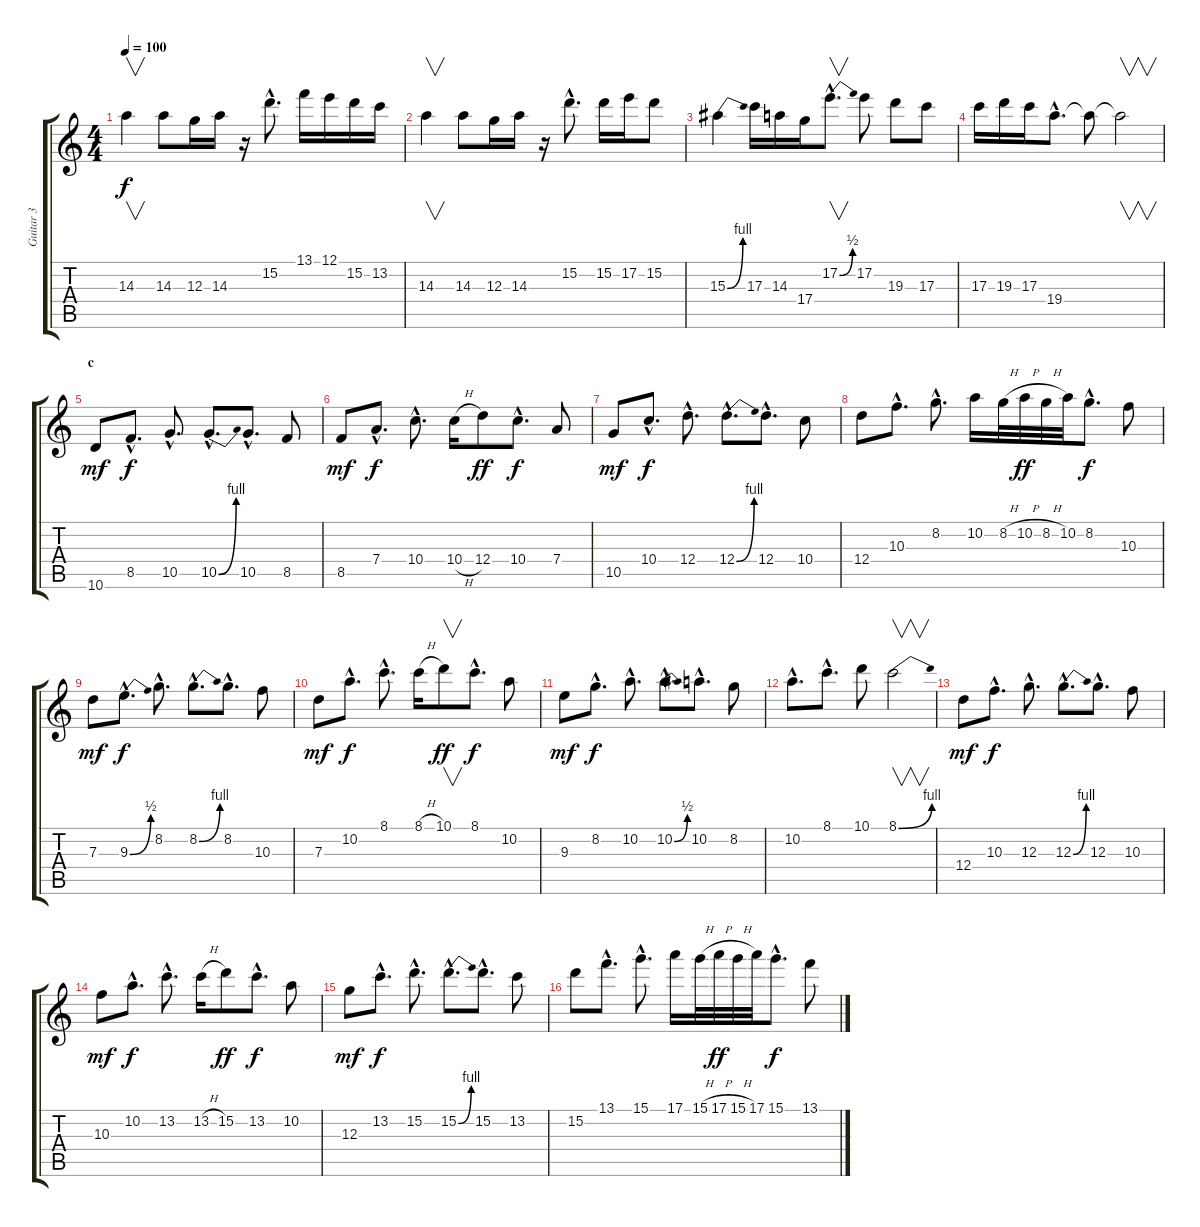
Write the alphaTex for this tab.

\track ("Guitar 3" "Guitar 3") {instrument distortionguitar}
\staff {score tabs}
\tuning (E4 B3 G3 D3 A2 E2) {hide}
\ts (4 4)
\tempo 100
\clef g2
\ks c
14.3.4{v dy f} 14.3.8 12.3.16 14.3.16 r.16 15.2{hac}.8{d} 13.1.16 12.1.16 15.2.16 13.2.16 |
14.3.4{v} 14.3.8 12.3.16 14.3.16 r.16 15.2{hac}.8{d} 15.2.16 17.2.16 15.2.8 |
15.3{be (bend 0 0 60 4)}.4 17.3.16 14.3.16 17.4.16 17.2{be (bend 0 0 60 2) hac}.8{v d} 17.2.8 19.3.8 17.3.8 |
17.3.16 19.3.16 17.3.16 19.4{hac}.8{d} 19.4{t}.8 19.4{t}.2{v} |
\section ("" "c")
10.6.8{dy mf volume 13} 8.5{hac}.8{d dy f} 10.5{hac}.8{d} 10.5{be (bend 0 0 60 4) hac}.8{d} 10.5{hac}.8{d} 8.5.8 |
8.5.8{dy mf} 7.4{hac}.8{d dy f} 10.4{hac}.8{d} 10.4{h}.16 12.4.8{dy ff} 10.4{hac}.8{d dy f} 7.4.8 |
10.5.8{dy mf} 10.4{hac}.8{d dy f} 12.4{hac}.8{d} 12.4{be (bend 0 0 60 4) hac}.8{d} 12.4{hac}.8{d} 10.4.8 |
12.4.8 10.3{hac}.8{d} 8.2{hac}.8{d} 10.2.16 8.2{h}.32 10.2{h}.32{dy ff} 8.2{h}.32 10.2.32 8.2{hac}.8{d dy f} 10.3.8 |
7.3.8{dy mf} 9.3{be (bend 0 0 60 2) hac}.8{d dy f} 8.2{hac}.8{d} 8.2{be (bend 0 0 60 4) hac}.8{d} 8.2{hac}.8{d} 10.3.8 |
7.3.8{dy mf} 10.2{hac}.8{d dy f} 8.1{hac}.8{d} 8.1{h}.16 10.1.8{v dy ff} 8.1{hac}.8{d dy f} 10.2.8 |
9.3.8{dy mf} 8.2{hac}.8{d dy f} 10.2{hac}.8{d} 10.2{be (bend 0 0 60 2) hac}.8{d} 10.2{hac}.8{d} 8.2.8 |
10.2{hac}.8{d} 8.1{hac}.8{d} 10.1.8 8.1{be (bend 0 0 60 4)}.2{v} |
\section ("" "")
12.4.8{dy mf} 10.3{hac}.8{d dy f} 12.3{hac}.8{d} 12.3{be (bend 0 0 60 4) hac}.8{d} 12.3{hac}.8{d} 10.3.8 |
10.3.8{dy mf} 10.2{hac}.8{d dy f} 13.2{hac}.8{d} 13.2{h}.16 15.2.8{dy ff} 13.2{hac}.8{d dy f} 10.2.8 |
12.3.8{dy mf} 13.2{hac}.8{d dy f} 15.2{hac}.8{d} 15.2{be (bend 0 0 60 4) hac}.8{d} 15.2{hac}.8{d} 13.2.8 |
15.2.8 13.1{hac}.8{d} 15.1{hac}.8{d} 17.1.16 15.1{h}.32 17.1{h}.32{dy ff} 15.1{h}.32 17.1.32 15.1{hac}.8{d dy f} 13.1.8
